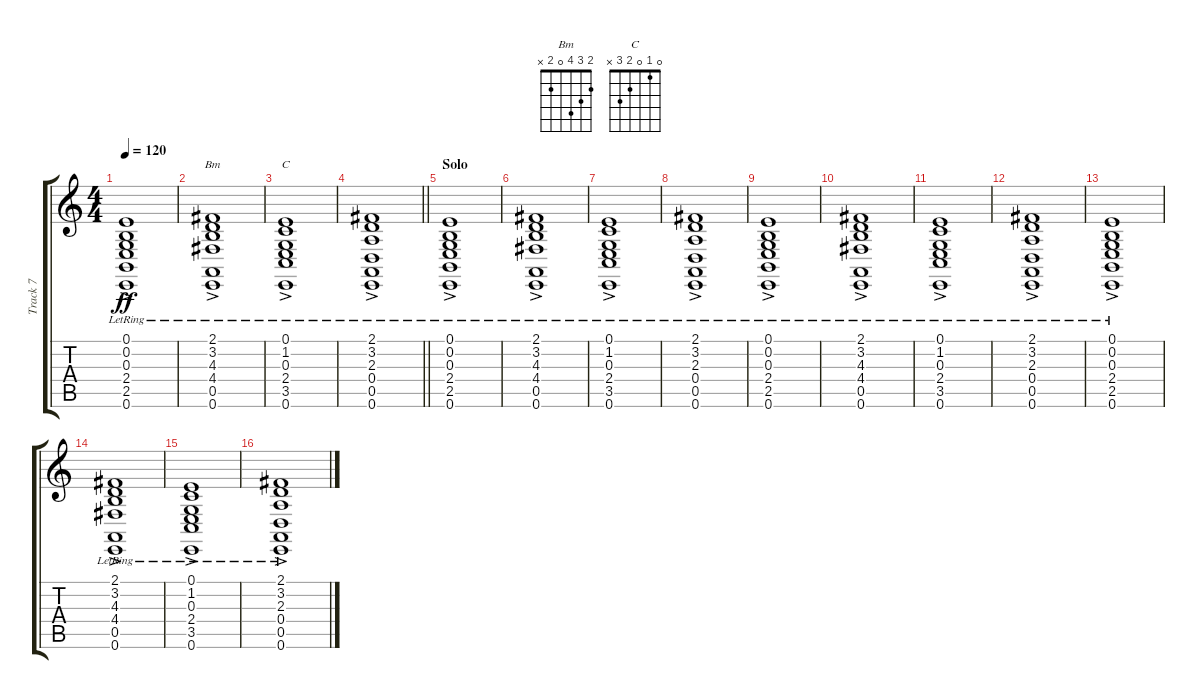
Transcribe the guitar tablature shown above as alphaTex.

\track ("Track 7" "Track 7") {instrument electricgrandpiano}
\staff {score tabs}
\tuning (E4 B3 G3 D3 A2 E2) {hide}
\chord ("Bm" 2 3 4 0 2 x)
\chord ("C" 0 1 0 2 3 x)
\ts (4 4)
\tempo 120
\clef g2
\ks c
(0.1{ac lr} 0.2{ac lr} 0.3{ac lr} 2.4{ac lr} 2.5{ac lr} 0.6{ac lr}).1{dy ff} |
(2.1{ac lr} 3.2{ac lr} 4.3{ac lr} 4.4{ac lr} 0.5{ac lr} 0.6{ac lr}).1{ch "Bm"} |
(0.1{ac lr} 1.2{ac lr} 0.3{ac lr} 2.4{ac lr} 3.5{ac lr} 0.6{ac lr}).1{ch "C"} |
\barLineRight lightlight
(2.1{ac lr} 3.2{ac lr} 2.3{ac lr} 0.4{ac lr} 0.5{ac lr} 0.6{ac lr}).1 |
\section ("" "Solo")
(0.1{ac lr} 0.2{ac lr} 0.3{ac lr} 2.4{ac lr} 2.5{ac lr} 0.6{ac lr}).1 |
(2.1{ac lr} 3.2{ac lr} 4.3{ac lr} 4.4{ac lr} 0.5{ac lr} 0.6{ac lr}).1 |
(0.1{ac lr} 1.2{ac lr} 0.3{ac lr} 2.4{ac lr} 3.5{ac lr} 0.6{ac lr}).1 |
(2.1{ac lr} 3.2{ac lr} 2.3{ac lr} 0.4{ac lr} 0.5{ac lr} 0.6{ac lr}).1 |
(0.1{ac lr} 0.2{ac lr} 0.3{ac lr} 2.4{ac lr} 2.5{ac lr} 0.6{ac lr}).1 |
(2.1{ac lr} 3.2{ac lr} 4.3{ac lr} 4.4{ac lr} 0.5{ac lr} 0.6{ac lr}).1 |
(0.1{ac lr} 1.2{ac lr} 0.3{ac lr} 2.4{ac lr} 3.5{ac lr} 0.6{ac lr}).1 |
(2.1{ac lr} 3.2{ac lr} 2.3{ac lr} 0.4{ac lr} 0.5{ac lr} 0.6{ac lr}).1 |
(0.1{ac lr} 0.2{ac lr} 0.3{ac lr} 2.4{ac lr} 2.5{ac lr} 0.6{ac lr}).1 |
(2.1{ac lr} 3.2{ac lr} 4.3{ac lr} 4.4{ac lr} 0.5{ac lr} 0.6{ac lr}).1 |
(0.1{ac lr} 1.2{ac lr} 0.3{ac lr} 2.4{ac lr} 3.5{ac lr} 0.6{ac lr}).1 |
(2.1{ac lr} 3.2{ac lr} 2.3{ac lr} 0.4{ac lr} 0.5{ac lr} 0.6{ac lr}).1
